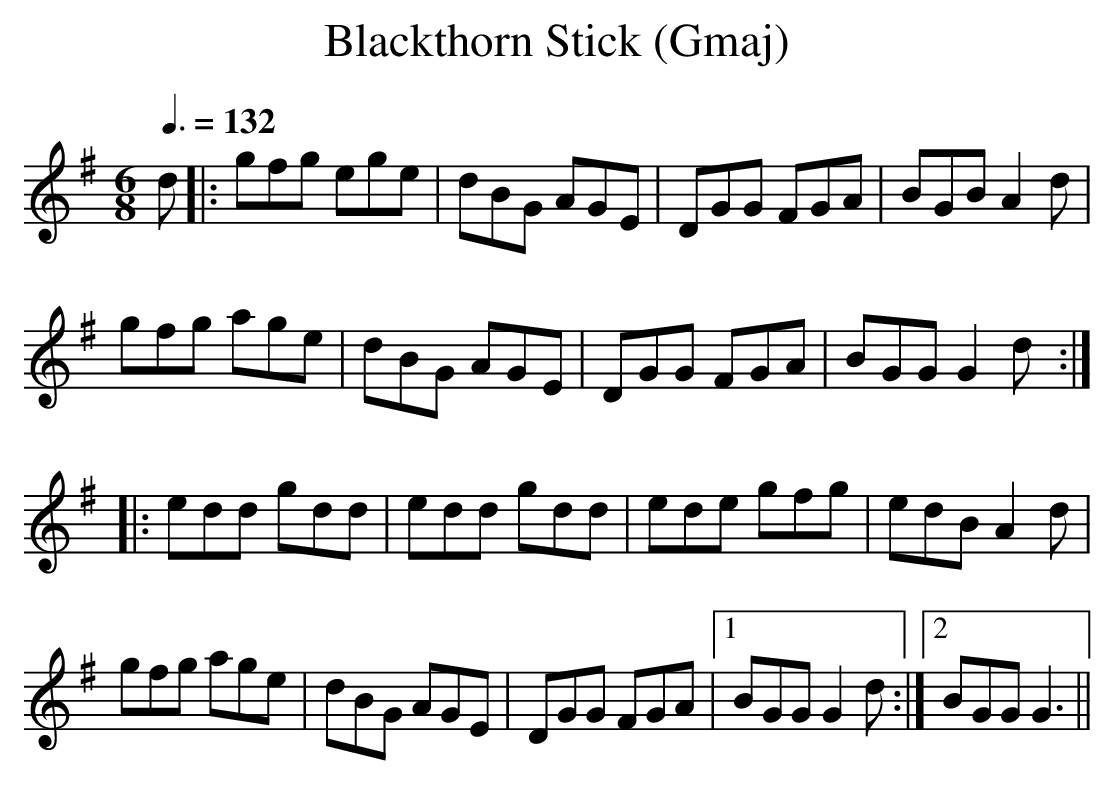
X:1
T:Blackthorn Stick (Gmaj)
Q:3/8=132
M:6/8
L:1/8
K:Gmaj
d|:gfg ege|dBG AGE|DGG FGA|BGB A2d|
gfg age|dBG AGE|DGG FGA|BGG G2d:|
|:edd gdd|edd gdd|ede gfg|edB A2 d|
gfg age|dBG AGE|DGG FGA|1BGG G2d:|2BGG G3||
